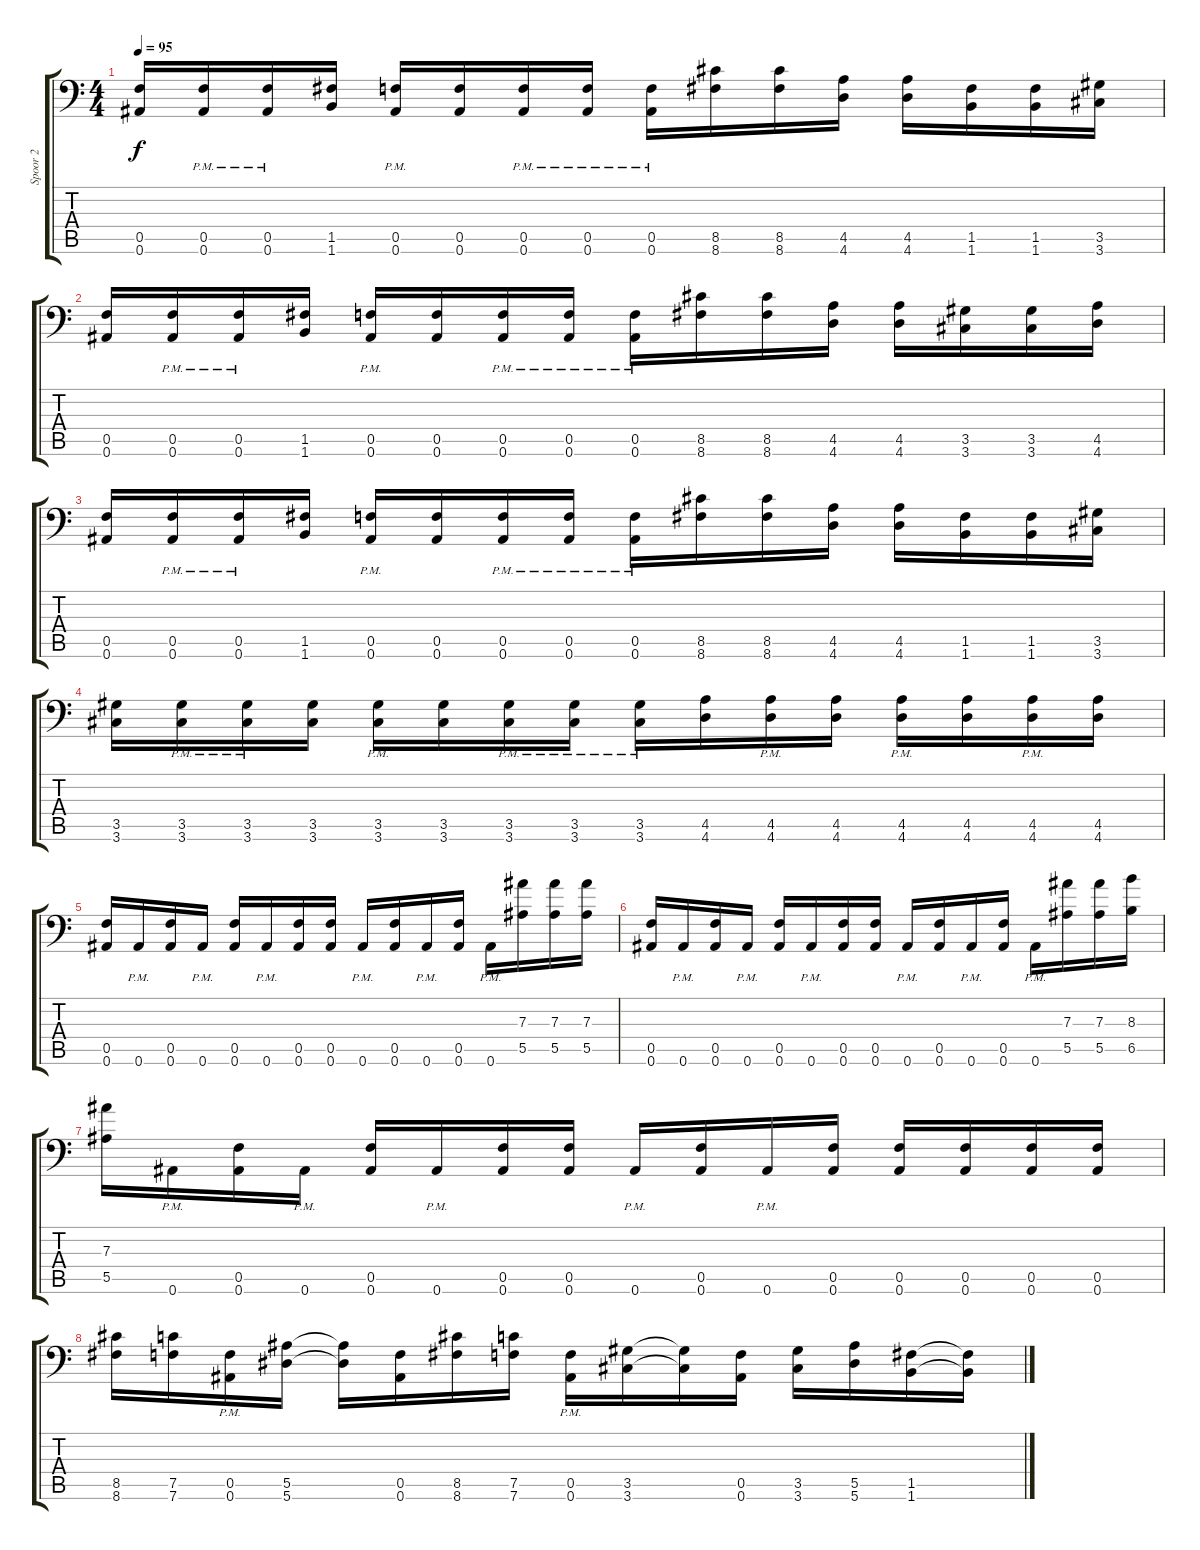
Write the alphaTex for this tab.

\track ("Spoor 2" "Spoor 2") {instrument distortionguitar}
\staff {score tabs}
\tuning (C4 G3 Eb3 Bb2 F2 Bb1) {hide}
\ts (4 4)
\tempo 95
\clef f4
\ks c
(0.5 0.6).16{dy f} (0.5{pm} 0.6{pm}).16 (0.5{pm} 0.6{pm}).16 (1.5 1.6).16 (0.5{pm} 0.6{pm}).16 (0.5 0.6).16 (0.5{pm} 0.6{pm}).16 (0.5{pm} 0.6{pm}).16 (0.5{pm} 0.6{pm}).16 (8.5 8.6).16 (8.5 8.6).16 (4.5 4.6).16 (4.5 4.6).16 (1.5 1.6).16 (1.5 1.6).16 (3.5 3.6).16 |
(0.5 0.6).16 (0.5{pm} 0.6{pm}).16 (0.5{pm} 0.6{pm}).16 (1.5 1.6).16 (0.5{pm} 0.6{pm}).16 (0.5 0.6).16 (0.5{pm} 0.6{pm}).16 (0.5{pm} 0.6{pm}).16 (0.5{pm} 0.6{pm}).16 (8.5 8.6).16 (8.5 8.6).16 (4.5 4.6).16 (4.5 4.6).16 (3.5 3.6).16 (3.5 3.6).16 (4.5 4.6).16 |
(0.5 0.6).16 (0.5{pm} 0.6{pm}).16 (0.5{pm} 0.6{pm}).16 (1.5 1.6).16 (0.5{pm} 0.6{pm}).16 (0.5 0.6).16 (0.5{pm} 0.6{pm}).16 (0.5{pm} 0.6{pm}).16 (0.5{pm} 0.6{pm}).16 (8.5 8.6).16 (8.5 8.6).16 (4.5 4.6).16 (4.5 4.6).16 (1.5 1.6).16 (1.5 1.6).16 (3.5 3.6).16 |
(3.5 3.6).16 (3.5{pm} 3.6{pm}).16 (3.5{pm} 3.6{pm}).16 (3.5 3.6).16 (3.5{pm} 3.6{pm}).16 (3.5 3.6).16 (3.5{pm} 3.6{pm}).16 (3.5{pm} 3.6{pm}).16 (3.5{pm} 3.6{pm}).16 (4.5 4.6).16 (4.5{pm} 4.6{pm}).16 (4.5 4.6).16 (4.5{pm} 4.6{pm}).16 (4.5 4.6).16 (4.5{pm} 4.6{pm}).16 (4.5 4.6).16 |
(0.5 0.6).16 0.6{pm}.16 (0.5 0.6).16 0.6{pm}.16 (0.5 0.6).16 0.6{pm}.16 (0.5 0.6).16 (0.5 0.6).16 0.6{pm}.16 (0.5 0.6).16 0.6{pm}.16 (0.5 0.6).16 0.6{pm}.16 (7.3 5.5).16 (7.3 5.5).16 (7.3 5.5).16 |
(0.5 0.6).16 0.6{pm}.16 (0.5 0.6).16 0.6{pm}.16 (0.5 0.6).16 0.6{pm}.16 (0.5 0.6).16 (0.5 0.6).16 0.6{pm}.16 (0.5 0.6).16 0.6{pm}.16 (0.5 0.6).16 0.6{pm}.16 (7.3 5.5).16 (7.3 5.5).16 (8.3 6.5).16 |
(7.3 5.5).16 0.6{pm}.16 (0.5 0.6).16 0.6{pm}.16 (0.5 0.6).16 0.6{pm}.16 (0.5 0.6).16 (0.5 0.6).16 0.6{pm}.16 (0.5 0.6).16 0.6{pm}.16 (0.5 0.6).16 (0.5 0.6).16 (0.5 0.6).16 (0.5 0.6).16 (0.5 0.6).16 |
(8.5 8.6).16 (7.5 7.6).16 (0.5{pm} 0.6{pm}).16 (5.5 5.6).16 (5.5{t} 5.6{t}).16 (0.5 0.6).16 (8.5 8.6).16 (7.5 7.6).16 (0.5{pm} 0.6{pm}).16 (3.5 3.6).16 (3.5{t} 3.6{t}).16 (0.5 0.6).16 (3.5 3.6).16 (5.5 5.6).16 (1.5 1.6).16 (1.5{t} 1.6{t}).16
